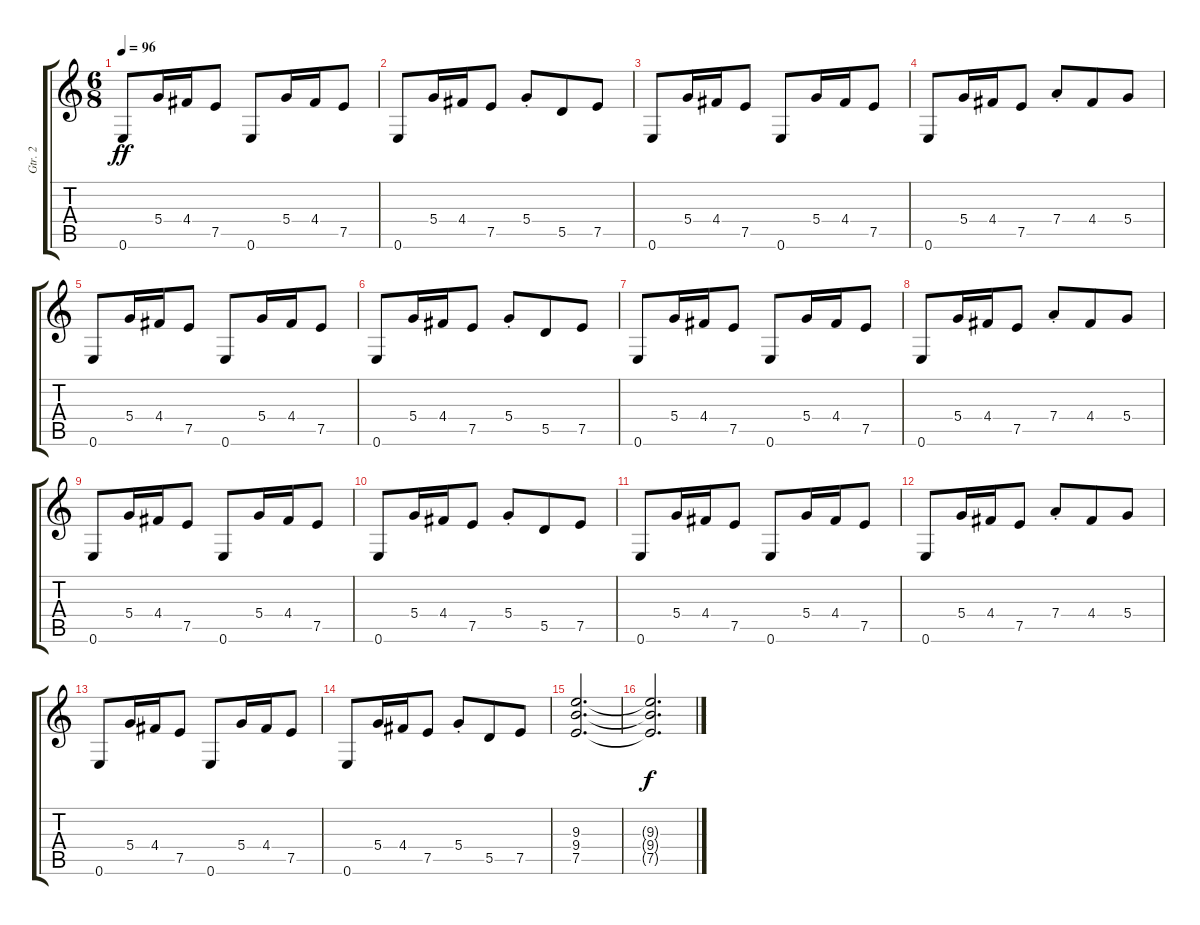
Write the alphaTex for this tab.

\track ("Gtr. 2" "Gtr. 2") {instrument electricguitarclean}
\staff {score tabs}
\tuning (E4 B3 G3 D3 A2 E2) {hide}
\ts (6 8)
\tempo 96
\clef g2
\ks c
0.6.8{dy ff} 5.4.16 4.4.16 7.5.8 0.6.8 5.4.16 4.4.16 7.5.8 |
0.6.8 5.4.16 4.4.16 7.5.8 5.4{st}.8 5.5.8 7.5.8 |
0.6.8 5.4.16 4.4.16 7.5.8 0.6.8 5.4.16 4.4.16 7.5.8 |
0.6.8 5.4.16 4.4.16 7.5.8 7.4{st}.8 4.4.8 5.4.8 |
0.6.8 5.4.16 4.4.16 7.5.8 0.6.8 5.4.16 4.4.16 7.5.8 |
0.6.8 5.4.16 4.4.16 7.5.8 5.4{st}.8 5.5.8 7.5.8 |
0.6.8 5.4.16 4.4.16 7.5.8 0.6.8 5.4.16 4.4.16 7.5.8 |
0.6.8 5.4.16 4.4.16 7.5.8 7.4{st}.8 4.4.8 5.4.8 |
0.6.8 5.4.16 4.4.16 7.5.8 0.6.8 5.4.16 4.4.16 7.5.8 |
0.6.8 5.4.16 4.4.16 7.5.8 5.4{st}.8 5.5.8 7.5.8 |
0.6.8 5.4.16 4.4.16 7.5.8 0.6.8 5.4.16 4.4.16 7.5.8 |
0.6.8 5.4.16 4.4.16 7.5.8 7.4{st}.8 4.4.8 5.4.8 |
0.6.8 5.4.16 4.4.16 7.5.8 0.6.8 5.4.16 4.4.16 7.5.8 |
0.6.8 5.4.16 4.4.16 7.5.8 5.4{st}.8 5.5.8 7.5.8 |
(9.3 9.4 7.5).2{d} |
(9.3{t} 9.4{t} 7.5{t}).2{d dy f}
